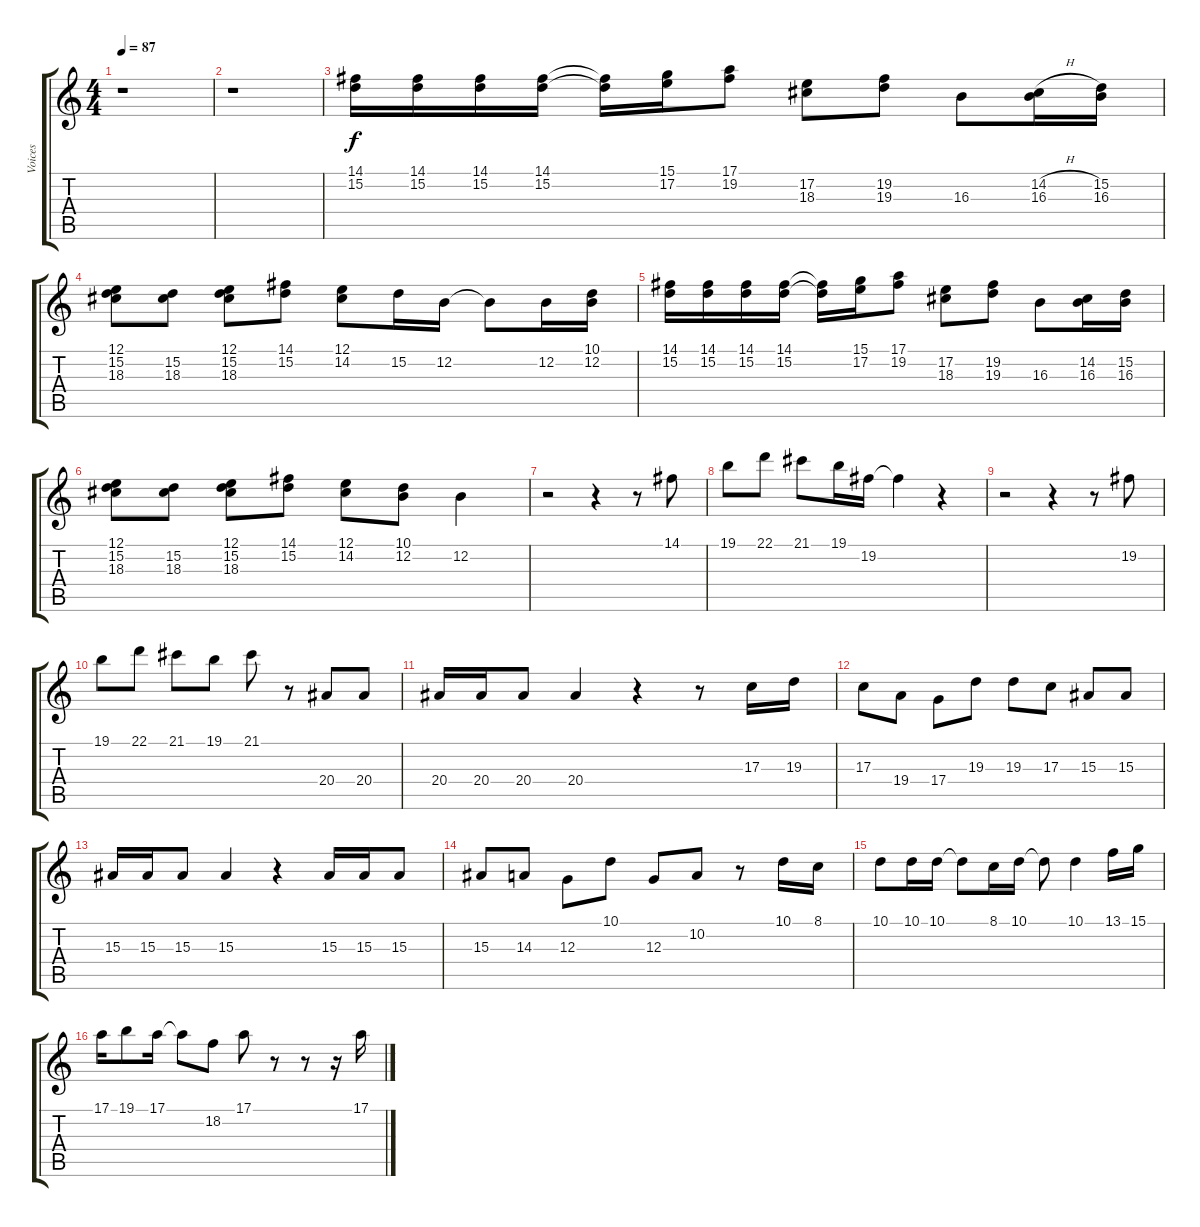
\track ("Voices" "Voices") {instrument stringensemble1}
\staff {score tabs}
\tuning (E4 B3 G3 D3 A2 E2) {hide}
\ts (4 4)
\tempo 87
\clef g2
\ks c
r.1{dy f} |
r.1 |
(14.1 15.2).16 (14.1 15.2).16 (14.1 15.2).16 (14.1 15.2).16 (14.1{t} 15.2{t}).16 (15.1 17.2).16 (17.1 19.2).8 (17.2 18.3).8 (19.2 19.3).8 16.3.8 (14.2{h} 16.3).16 (15.2 16.3).16 |
(12.1 15.2 18.3).8 (15.2 18.3).8 (12.1 15.2 18.3).8 (14.1 15.2).8 (12.1 14.2).8 15.2.16 12.2.16 12.2{t}.8 12.2.16 (10.1 12.2).16 |
(14.1 15.2).16 (14.1 15.2).16 (14.1 15.2).16 (14.1 15.2).16 (14.1{t} 15.2{t}).16 (15.1 17.2).16 (17.1 19.2).8 (17.2 18.3).8 (19.2 19.3).8 16.3.8 (14.2 16.3).16 (15.2 16.3).16 |
(12.1 15.2 18.3).8 (15.2 18.3).8 (12.1 15.2 18.3).8 (14.1 15.2).8 (12.1 14.2).8 (10.1 12.2).8 12.2.4 |
r.2 r.4 r.8 14.1.8 |
19.1.8 22.1.8 21.1.8 19.1.16 19.2.16 19.2{t}.4 r.4 |
r.2 r.4 r.8 19.2.8 |
19.1.8 22.1.8 21.1.8 19.1.8 21.1.8 r.8 20.4.8 20.4.8 |
20.4.16 20.4.16 20.4.8 20.4.4 r.4 r.8 17.3.16 19.3.16 |
17.3.8 19.4.8 17.4.8 19.3.8 19.3.8 17.3.8 15.3.8 15.3.8 |
15.3.16 15.3.16 15.3.8 15.3.4 r.4 15.3.16 15.3.16 15.3.8 |
15.3.8 14.3.8 12.3.8 10.1.8 12.3.8 10.2.8 r.8 10.1.16 8.1.16 |
10.1.8 10.1.16 10.1.16 10.1{t}.8 8.1.16 10.1.16 10.1{t}.8 10.1.4 13.1.16 15.1.16 |
17.1.16 19.1.8 17.1.16 17.1{t}.8 18.2.8 17.1.8 r.8 r.8 r.16 17.1.16
